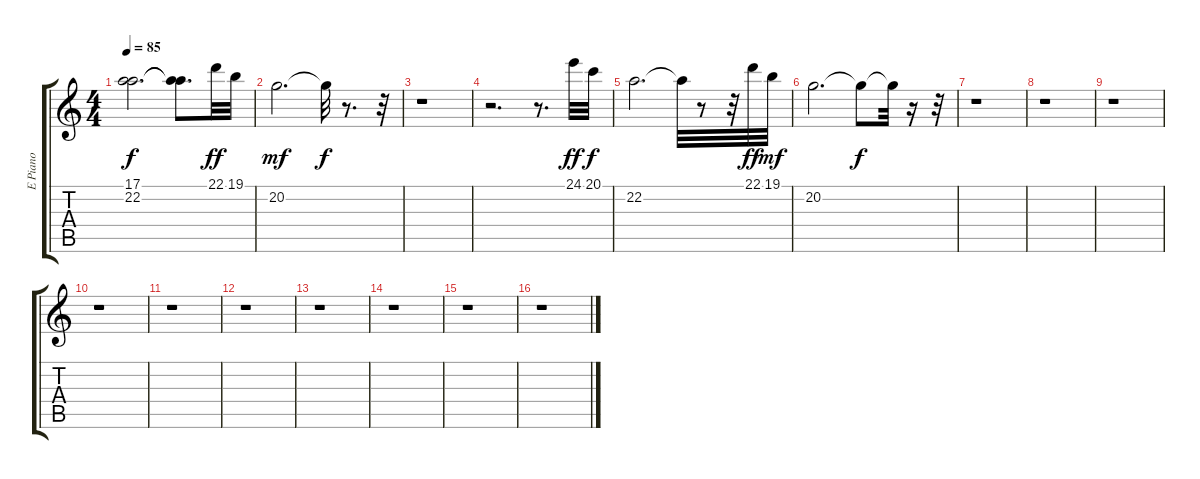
\track ("E Piano" "E Piano") {instrument electricpiano1}
\staff {score tabs}
\tuning (E4 B3 G3 D3 A2 E2) {hide}
\ts (4 4)
\tempo 85
\clef g2
\ks c
(17.1 22.2).2{d dy f} (17.1{t} 22.2{t}).8{d} 22.1.32{dy ff} 19.1.32 |
20.2.2{d dy mf} 20.2{t}.32{dy f} r.8{d} r.32 |
r.1 |
r.2{d} r.8{d} 24.1.32{dy ff} 20.1.32{dy f} |
22.2.2{d} 22.2{t}.32 r.8 r.32 22.1.32{dy ff} 19.1.32{dy mf} |
20.2.2{d} 20.2{t}.8{dy f} 20.2{t}.32 r.16 r.32 |
r.1 |
r.1 |
r.1 |
r.1 |
r.1 |
r.1 |
r.1 |
r.1 |
r.1 |
r.1
